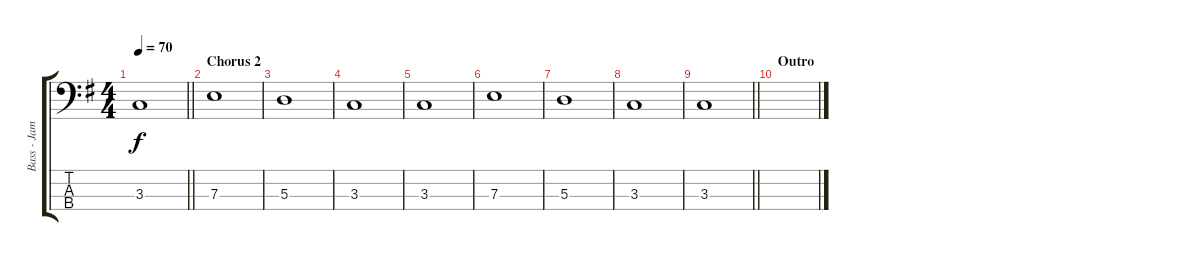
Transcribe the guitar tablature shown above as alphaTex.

\track ("Bass - James Johnston" "Bass - Jam") {instrument electricbassfinger}
\staff {score tabs}
\tuning (G2 D2 A1 D1) {hide}
\ts (4 4)
\tempo 70
\clef f4
\barLineRight lightlight
\ks g
3.3.1{dy f} |
\section ("" "Chorus 2")
7.3.1 |
5.3.1 |
3.3.1 |
3.3.1 |
7.3.1 |
5.3.1 |
3.3.1 |
\barLineRight lightlight
3.3.1 |
\section ("" "Outro")
